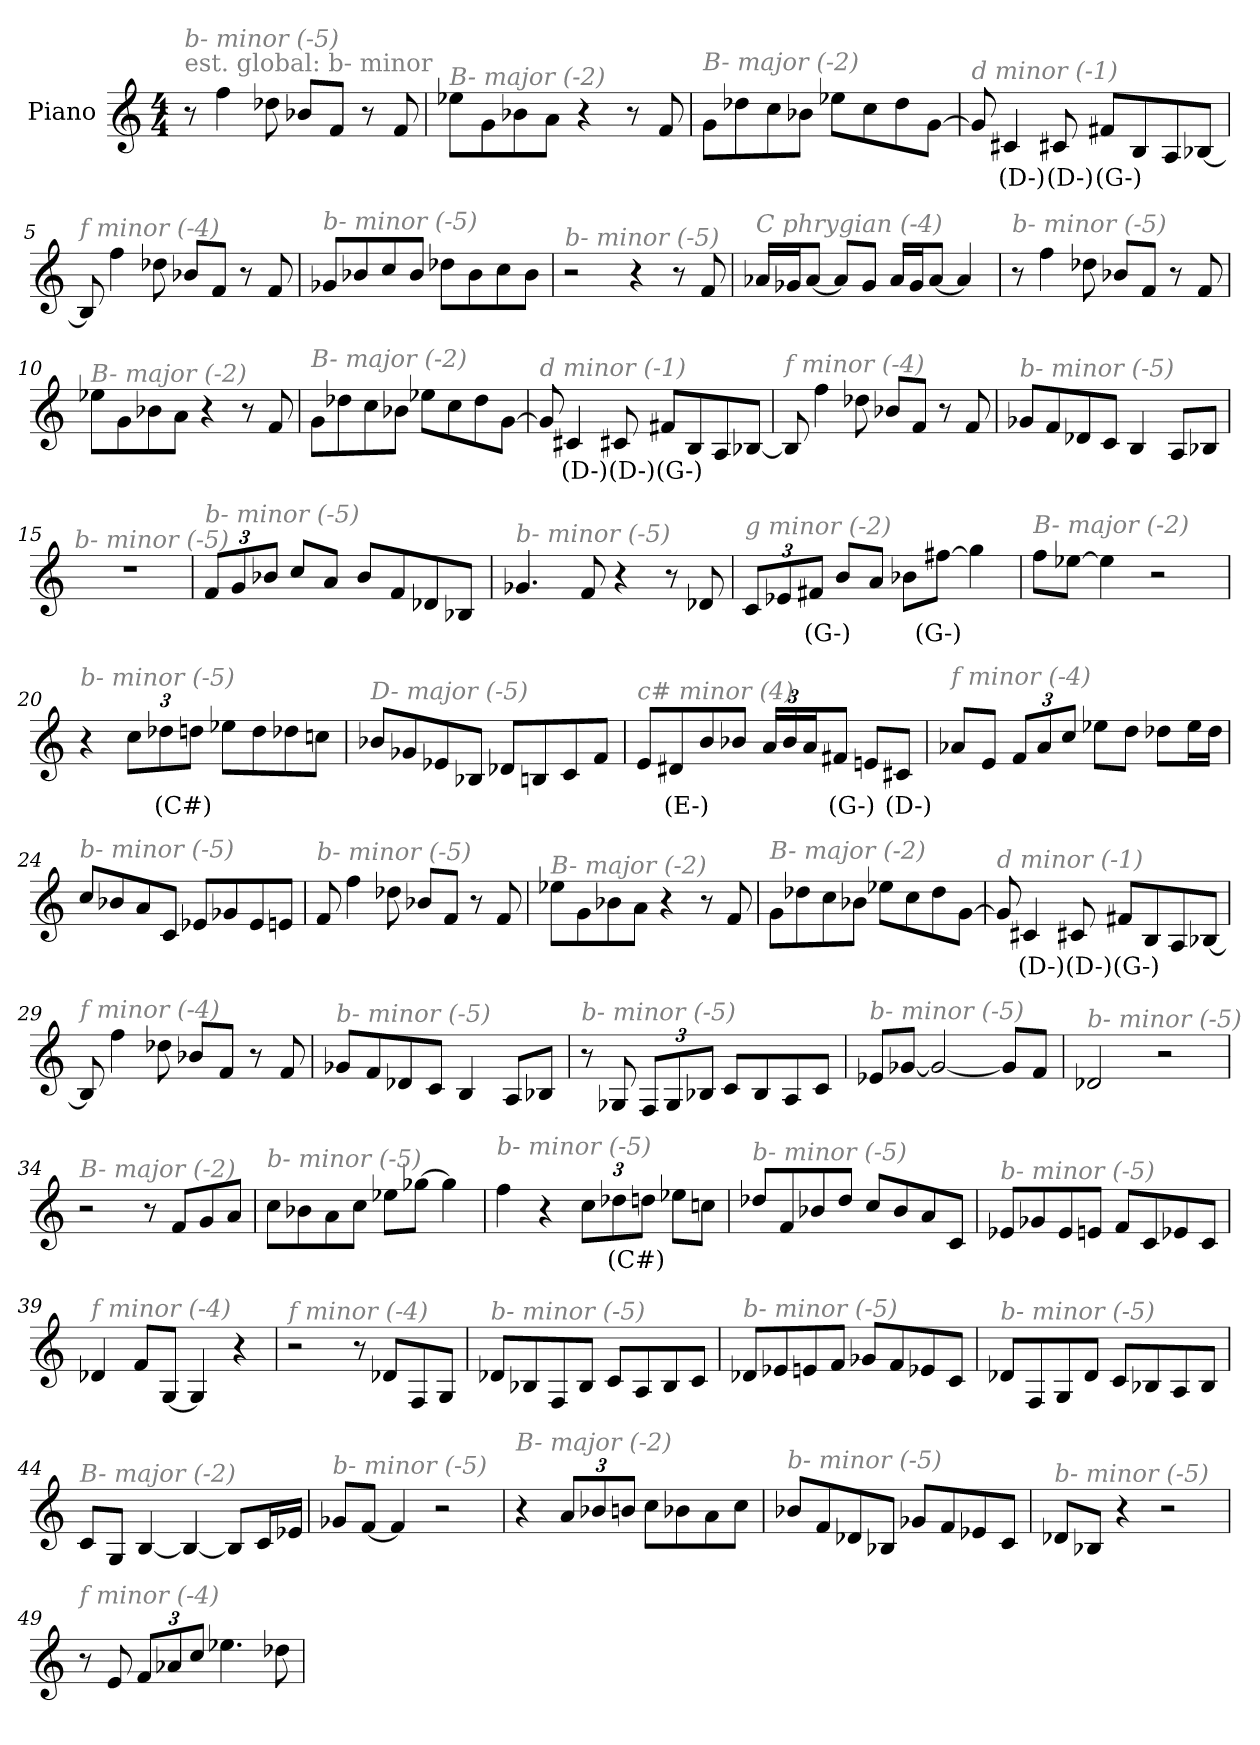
**kern	**text
*part1	*part1
*staff1	*staff1
*I"Piano	*
*I'Pno	*
*clefG2	*
*k[]	*
*M4/4	*
*MM260	*
=1	=1
!LO:TX:a:color=#808080:t=est. global&colon; b- minor	!
!LO:TX:i:color=#808080:t=b- minor (-5)	!
8r	.
4ff\	.
8dd-X\	.
8b-X/L	.
8f/J	.
8r	.
8f/	.
=2	=2
!LO:TX:i:color=#808080:t=B- major (-2)	!
8ee-X\L	.
8g\	.
8b-X\	.
8a\J	.
4r	.
8r	.
8f/	.
=3	=3
!LO:TX:i:color=#808080:t=B- major (-2)	!
8g\L	.
8dd-X\	.
8cc\	.
8b-X\J	.
8ee-X\L	.
8cc\	.
8dd-\	.
[8g\J	.
=4	=4
!LO:TX:i:color=#808080:t=d minor (-1)	!
8g/]	.
4c#Xi/	(D-)
8c#Xi/	(D-)
8f#Xi/L	(G-)
8B/	.
8A/	.
[8B-X/J	.
!!LO:LB:g=z
=5	=5
!LO:TX:i:color=#808080:t=f minor (-4)	!
8B-/]	.
4ff\	.
8dd-X\	.
8b-X/L	.
8f/J	.
8r	.
8f/	.
=6	=6
!LO:TX:i:color=#808080:t=b- minor (-5)	!
8g-X/L	.
8b-X/	.
8cc/	.
8b-/J	.
8dd-X\L	.
8b-\	.
8cc\	.
8b-\J	.
=7	=7
!LO:TX:i:color=#808080:t=b- minor (-5)	!
2r	.
4r	.
8r	.
8f/	.
=8	=8
!LO:TX:i:color=#808080:t=C phrygian (-4)	!
16a-X/LL	.
16g-X/J	.
[8a-/J	.
8a-/L]	.
8g-/J	.
16a-/LL	.
16g-/J	.
[8a-/J	.
4a-/]	.
!!LO:LB:g=z
=9	=9
!LO:TX:i:color=#808080:t=b- minor (-5)	!
8r	.
4ff\	.
8dd-X\	.
8b-X/L	.
8f/J	.
8r	.
8f/	.
=10	=10
!LO:TX:i:color=#808080:t=B- major (-2)	!
8ee-X\L	.
8g\	.
8b-X\	.
8a\J	.
4r	.
8r	.
8f/	.
=11	=11
!LO:TX:i:color=#808080:t=B- major (-2)	!
8g\L	.
8dd-X\	.
8cc\	.
8b-X\J	.
8ee-X\L	.
8cc\	.
8dd-\	.
[8g\J	.
=12	=12
!LO:TX:i:color=#808080:t=d minor (-1)	!
8g/]	.
4c#Xi/	(D-)
8c#Xi/	(D-)
8f#Xi/L	(G-)
8B/	.
8A/	.
[8B-X/J	.
!!LO:LB:g=z
=13	=13
!LO:TX:i:color=#808080:t=f minor (-4)	!
8B-/]	.
4ff\	.
8dd-X\	.
8b-X/L	.
8f/J	.
8r	.
8f/	.
=14	=14
!LO:TX:i:color=#808080:t=b- minor (-5)	!
8g-X/L	.
8f/	.
8d-X/	.
8c/J	.
4B/	.
8A/L	.
8B-X/J	.
=15	=15
!LO:TX:i:color=#808080:t=b- minor (-5)	!
1r	.
=16	=16
*Xbrackettup	*
!LO:TX:i:color=#808080:t=b- minor (-5)	!
12f/L	.
12g/	.
12b-X/J	.
8cc/L	.
8a/J	.
8b-/L	.
8f/	.
8d-X/	.
8B-X/J	.
=17	=17
!LO:TX:i:color=#808080:t=b- minor (-5)	!
4.g-X/	.
8f/	.
4r	.
8r	.
8d-X/	.
!!LO:LB:g=z
=18	=18
!LO:TX:i:color=#808080:t=g minor (-2)	!
12c/L	.
12e-X/	.
12f#Xi/J	(G-)
8b/L	.
8a/J	.
8b-X\L	.
[8ff#Xi\J	(G-)
4gg-\]	.
=19	=19
!LO:TX:i:color=#808080:t=B- major (-2)	!
8ff\L	.
[8ee-X\J	.
4ee-\]	.
2r	.
=20	=20
!LO:TX:i:color=#808080:t=b- minor (-5)	!
4r	.
12cc\L	.
12dd-Xi\	(C#)
12dd\J	.
8ee-X\L	.
8dd\	.
8dd-X\	.
8ccn\J	.
=21	=21
!LO:TX:i:color=#808080:t=D- major (-5)	!
8b-X/L	.
8g-X/	.
8e-X/	.
8B-X/J	.
8d-X/L	.
8Bn/	.
8c/	.
8f/J	.
!!LO:LB:g=z
=22	=22
!LO:TX:i:color=#808080:t=c# minor (4)	!
8e/L	.
8d#Xi/	(E-)
8b/	.
8b-X/J	.
24a/LL	.
24b-/	.
24a/J	.
8f#Xi/J	(G-)
8en/L	.
8c#Xi/J	(D-)
=23	=23
!LO:TX:i:color=#808080:t=f minor (-4)	!
8a-X/L	.
8e/J	.
12f/L	.
12a-/	.
12cc/J	.
8ee-X\L	.
8dd\J	.
8dd-X\L	.
16ee-\L	.
16dd-\JJ	.
=24	=24
!LO:TX:i:color=#808080:t=b- minor (-5)	!
8cc/L	.
8b-X/	.
8a/	.
8c/J	.
8e-X/L	.
8g-X/	.
8e-/	.
8en/J	.
=25	=25
!LO:TX:i:color=#808080:t=b- minor (-5)	!
8f/	.
4ff\	.
8dd-X\	.
8b-X/L	.
8f/J	.
8r	.
8f/	.
!!LO:LB:g=z
=26	=26
!LO:TX:i:color=#808080:t=B- major (-2)	!
8ee-X\L	.
8g\	.
8b-X\	.
8a\J	.
4r	.
8r	.
8f/	.
=27	=27
!LO:TX:i:color=#808080:t=B- major (-2)	!
8g\L	.
8dd-X\	.
8cc\	.
8b-X\J	.
8ee-X\L	.
8cc\	.
8dd-\	.
[8g\J	.
=28	=28
!LO:TX:i:color=#808080:t=d minor (-1)	!
8g/]	.
4c#Xi/	(D-)
8c#Xi/	(D-)
8f#Xi/L	(G-)
8B/	.
8A/	.
[8B-X/J	.
=29	=29
!LO:TX:i:color=#808080:t=f minor (-4)	!
8B-/]	.
4ff\	.
8dd-X\	.
8b-X/L	.
8f/J	.
8r	.
8f/	.
!!LO:LB:g=z
=30	=30
!LO:TX:i:color=#808080:t=b- minor (-5)	!
8g-X/L	.
8f/	.
8d-X/	.
8c/J	.
4B/	.
8A/L	.
8B-X/J	.
=31	=31
!LO:TX:i:color=#808080:t=b- minor (-5)	!
8r	.
8G-X/	.
12F/L	.
12G-/	.
12B-X/J	.
8c/L	.
8B-/	.
8A/	.
8c/J	.
=32	=32
!LO:TX:i:color=#808080:t=b- minor (-5)	!
8e-X/L	.
[8g-X/J	.
2g-/_	.
8g-/L]	.
8f/J	.
=33	=33
!LO:TX:i:color=#808080:t=b- minor (-5)	!
2d-X/	.
2r	.
=34	=34
!LO:TX:i:color=#808080:t=B- major (-2)	!
2r	.
8r	.
8f/L	.
8g/	.
8a/J	.
!!LO:LB:g=z
=35	=35
!LO:TX:i:color=#808080:t=b- minor (-5)	!
8cc\L	.
8b-X\	.
8a\	.
8cc\J	.
8ee-X\L	.
[8gg-X\J	.
4gg-\]	.
=36	=36
!LO:TX:i:color=#808080:t=b- minor (-5)	!
4ff\	.
4r	.
12cc\L	.
12dd-Xi\	(C#)
12dd\J	.
8ee-X\L	.
8ccn\J	.
=37	=37
!LO:TX:i:color=#808080:t=b- minor (-5)	!
8dd-X/L	.
8f/	.
8b-X/	.
8dd-/J	.
8cc/L	.
8b-/	.
8a/	.
8c/J	.
=38	=38
!LO:TX:i:color=#808080:t=b- minor (-5)	!
8e-X/L	.
8g-X/	.
8e-/	.
8en/J	.
8f/L	.
8c/	.
8e-X/	.
8c/J	.
!!LO:LB:g=z
=39	=39
!LO:TX:i:color=#808080:t=f minor (-4)	!
4d-X/	.
8f/L	.
[8G/J	.
4G/]	.
4r	.
=40	=40
!LO:TX:i:color=#808080:t=f minor (-4)	!
2r	.
8r	.
8d-X/L	.
8F/	.
8G/J	.
=41	=41
!LO:TX:i:color=#808080:t=b- minor (-5)	!
8d-X/L	.
8B-X/	.
8F/	.
8B-/J	.
8c/L	.
8A/	.
8B-/	.
8c/J	.
=42	=42
!LO:TX:i:color=#808080:t=b- minor (-5)	!
8d-X/L	.
8e-X/	.
8en/	.
8f/J	.
8g-X/L	.
8f/	.
8e-X/	.
8c/J	.
=43	=43
!LO:TX:i:color=#808080:t=b- minor (-5)	!
8d-X/L	.
8F/	.
8G/	.
8d-/J	.
8c/L	.
8B-X/	.
8A/	.
8B-/J	.
!!LO:PB:g=z
=44	=44
!LO:TX:i:color=#808080:t=B- major (-2)	!
8c/L	.
8G/J	.
[4B/	.
4B/_	.
8B/L]	.
16c/L	.
16e-X/JJ	.
=45	=45
!LO:TX:i:color=#808080:t=b- minor (-5)	!
8g-X/L	.
[8f/J	.
4f/]	.
2r	.
=46	=46
!LO:TX:i:color=#808080:t=B- major (-2)	!
4r	.
12a/L	.
12b-X/	.
12bn/J	.
8cc\L	.
8b-X\	.
8a\	.
8cc\J	.
=47	=47
!LO:TX:i:color=#808080:t=b- minor (-5)	!
8b-X/L	.
8f/	.
8d-X/	.
8B-X/J	.
8g-X/L	.
8f/	.
8e-X/	.
8c/J	.
!!LO:LB:g=z
=48	=48
!LO:TX:i:color=#808080:t=b- minor (-5)	!
8d-X/L	.
8B-X/J	.
4r	.
2r	.
=49	=49
!LO:TX:i:color=#808080:t=f minor (-4)	!
8r	.
8e/	.
12f/L	.
12a-X/	.
12cc/J	.
4.ee-X\	.
8dd-X\	.
=	=
*-	*-
